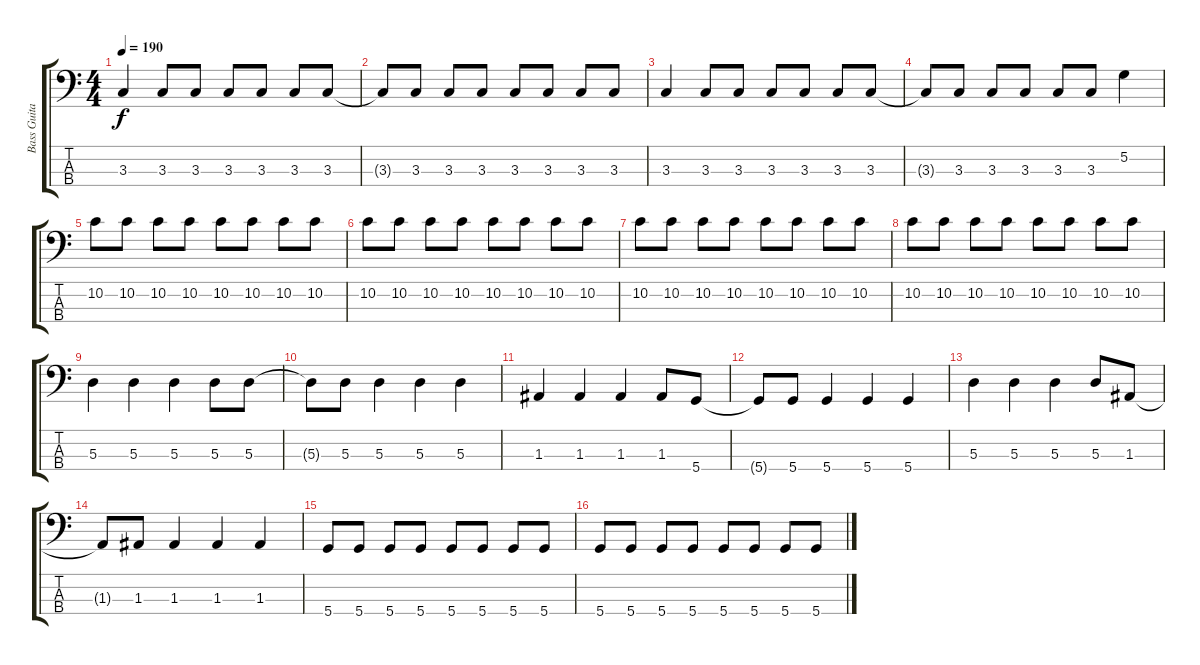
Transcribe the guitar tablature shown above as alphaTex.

\track ("Bass Guitar" "Bass Guita") {instrument electricbasspick}
\staff {score tabs}
\tuning (G2 D2 A1 D1) {hide}
\ts (4 4)
\tempo 190
\clef f4
\ks c
3.3.4{dy f} 3.3.8 3.3.8 3.3.8 3.3.8 3.3.8 3.3.8 |
3.3{t}.8 3.3.8 3.3.8 3.3.8 3.3.8 3.3.8 3.3.8 3.3.8 |
3.3.4 3.3.8 3.3.8 3.3.8 3.3.8 3.3.8 3.3.8 |
3.3{t}.8 3.3.8 3.3.8 3.3.8 3.3.8 3.3.8 5.2.4 |
10.2.8 10.2.8 10.2.8 10.2.8 10.2.8 10.2.8 10.2.8 10.2.8 |
10.2.8 10.2.8 10.2.8 10.2.8 10.2.8 10.2.8 10.2.8 10.2.8 |
10.2.8 10.2.8 10.2.8 10.2.8 10.2.8 10.2.8 10.2.8 10.2.8 |
10.2.8 10.2.8 10.2.8 10.2.8 10.2.8 10.2.8 10.2.8 10.2.8 |
5.3.4 5.3.4 5.3.4 5.3.8 5.3.8 |
5.3{t}.8 5.3.8 5.3.4 5.3.4 5.3.4 |
1.3.4 1.3.4 1.3.4 1.3.8 5.4.8 |
5.4{t}.8 5.4.8 5.4.4 5.4.4 5.4.4 |
5.3.4 5.3.4 5.3.4 5.3.8 1.3.8 |
1.3{t}.8 1.3.8 1.3.4 1.3.4 1.3.4 |
5.4.8 5.4.8 5.4.8 5.4.8 5.4.8 5.4.8 5.4.8 5.4.8 |
5.4.8 5.4.8 5.4.8 5.4.8 5.4.8 5.4.8 5.4.8 5.4.8
